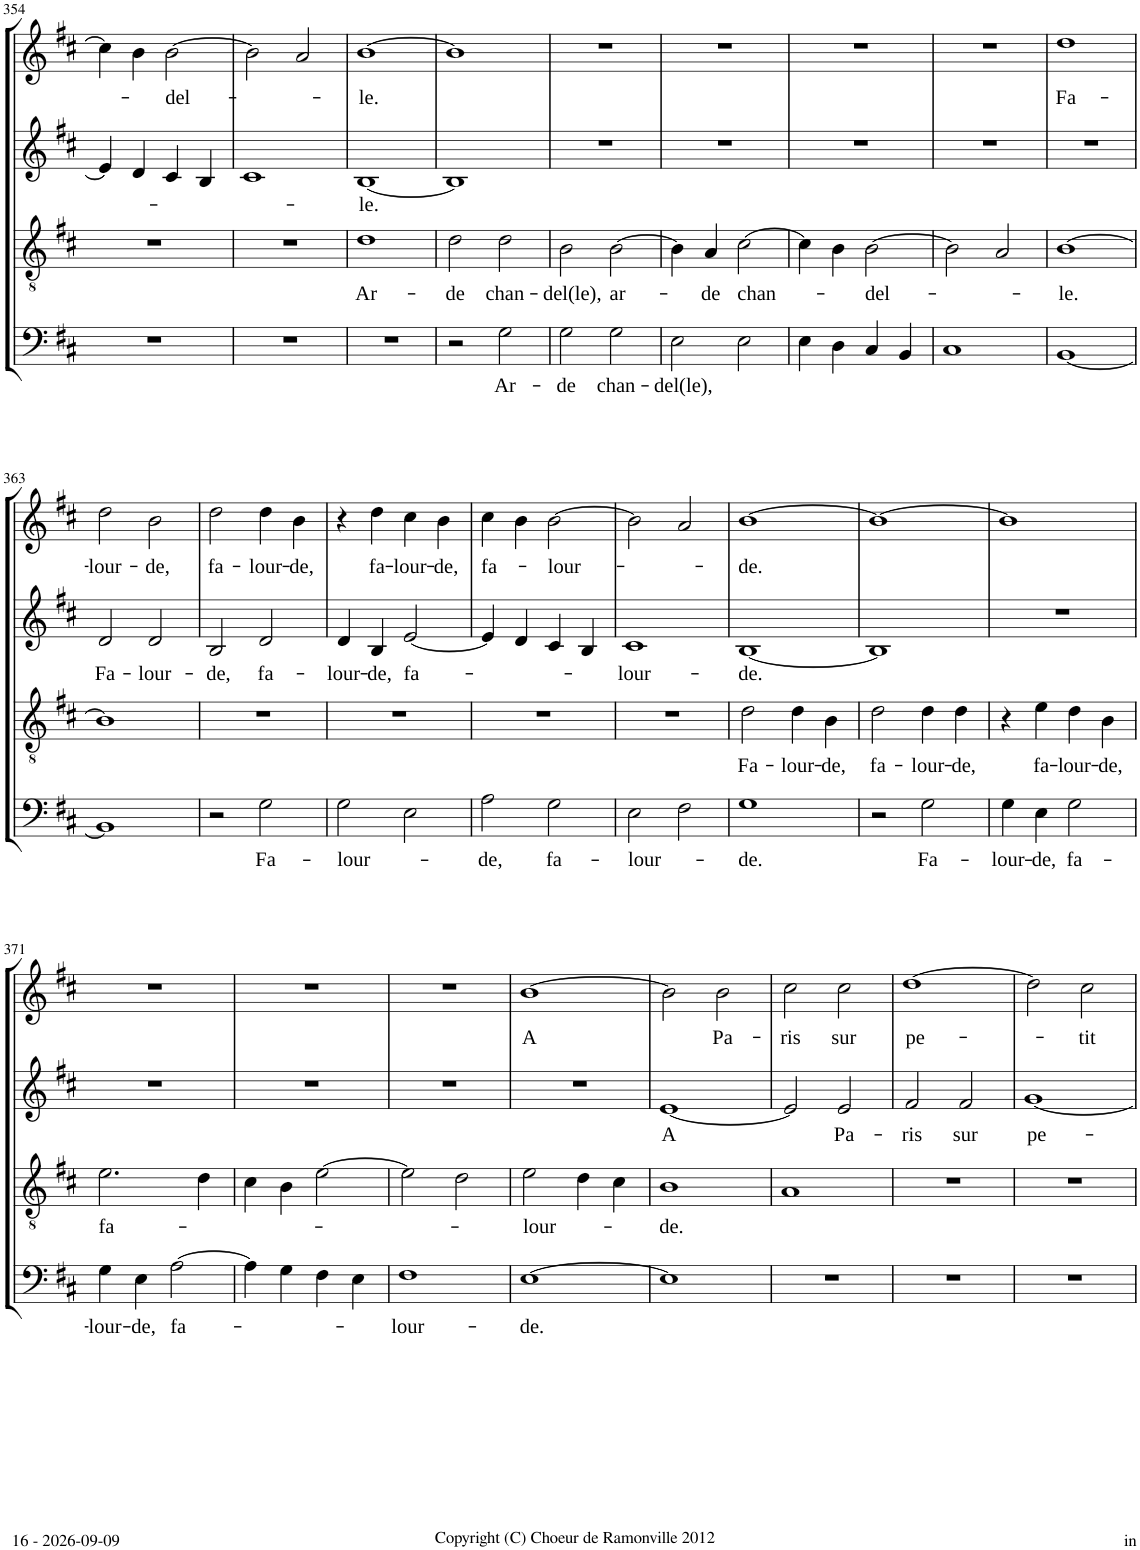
**kern	**text	**kern	**text	**kern	**text	**kern	**text
*part4	*part4	*part3	*part3	*part2	*part2	*part1	*part1
*staff4	*staff4	*staff3	*staff3	*staff2	*staff2	*staff1	*staff1
*I"Basse	*	*I"Ténor	*	*I"Alto	*	*I"Soprano	*
*I'B	*	*I'T	*	*	*	*I'S	*
!!LO:PB:g=z
*clefF4	*	*clefGv2	*	*clefG2	*	*clefG2	*
*k[f#c#]	*	*k[f#c#]	*	*k[f#c#]	*	*k[f#c#]	*
*M4/4	*	*M4/4	*	*M4/4	*	*M4/4	*
*met(c|)	*	*met(c|)	*	*met(c|)	*	*met(c|)	*
=354	=354	=354	=354	=354	=354	=354	=354
1r	.	1r	.	4e/]	.	4cc#\]	.
.	.	.	.	4d/	.	4b\	.
!	!	!	!	!	!	!	!LO:LY:b
.	.	.	.	4c#/	.	[2b\	-del-
.	.	.	.	4B/	.	.	.
=355	=355	=355	=355	=355	=355	=355	=355
1r	.	1r	.	1c#	.	2b\]	.
.	.	.	.	.	.	2a/	.
=356	=356	=356	=356	=356	=356	=356	=356
!	!	!	!LO:LY:b	!	!LO:LY:b	!	!LO:LY:b
1r	.	1d	Ar-	[1B	-le.	[1b	-le.
=357	=357	=357	=357	=357	=357	=357	=357
!	!	!	!LO:LY:b	!	!	!	!
2r	.	2d\	-de	1B]	.	1b]	.
!	!LO:LY:b	!	!LO:LY:b	!	!	!	!
2G\	Ar-	2d\	chan-	.	.	.	.
=358	=358	=358	=358	=358	=358	=358	=358
!	!LO:LY:b	!	!LO:LY:b	!	!	!	!
2G\	-de	2B\	-del(le),	1r	.	1r	.
!	!LO:LY:b	!	!LO:LY:b	!	!	!	!
2G\	chan-	[2B\	ar-	.	.	.	.
=359	=359	=359	=359	=359	=359	=359	=359
!	!LO:LY:b	!	!	!	!	!	!
2E\	-del(le),	4B\]	.	1r	.	1r	.
!	!	!	!LO:LY:b	!	!	!	!
.	.	4A/	-de	.	.	.	.
!	!	!	!LO:LY:b	!	!	!	!
2E\	.	[2c#\	chan-	.	.	.	.
=360	=360	=360	=360	=360	=360	=360	=360
4E\	.	4c#\]	.	1r	.	1r	.
4D\	.	4B\	.	.	.	.	.
!	!	!	!LO:LY:b	!	!	!	!
4C#/	.	[2B\	-del-	.	.	.	.
4BB/	.	.	.	.	.	.	.
=361	=361	=361	=361	=361	=361	=361	=361
1C#	.	2B\]	.	1r	.	1r	.
.	.	2A/	.	.	.	.	.
=362	=362	=362	=362	=362	=362	=362	=362
!	!	!	!LO:LY:b	!	!	!	!LO:LY:b
[1BB	.	[1B	-le.	1r	.	1dd	Fa-
!!LO:LB:g=z
=363	=363	=363	=363	=363	=363	=363	=363
!	!	!	!	!	!LO:LY:b	!	!LO:LY:b
1BB]	.	1B]	.	2d/	Fa-	2dd\	-lour-
!	!	!	!	!	!LO:LY:b	!	!LO:LY:b
.	.	.	.	2d/	-lour-	2b\	-de,
=364	=364	=364	=364	=364	=364	=364	=364
!	!	!	!	!	!LO:LY:b	!	!LO:LY:b
2r	.	1r	.	2B/	-de,	2dd\	fa-
!	!LO:LY:b	!	!	!	!LO:LY:b	!	!LO:LY:b
2G\	Fa-	.	.	2d/	fa-	4dd\	-lour-
!	!	!	!	!	!	!	!LO:LY:b
.	.	.	.	.	.	4b\	-de,
=365	=365	=365	=365	=365	=365	=365	=365
!	!LO:LY:b	!	!	!	!LO:LY:b	!	!
2G\	-lour-	1r	.	4d/	-lour-	4r	.
!	!	!	!	!	!LO:LY:b	!	!LO:LY:b
.	.	.	.	4B/	-de,	4dd\	fa-
!	!	!	!	!	!LO:LY:b	!	!LO:LY:b
2E\	.	.	.	[2e/	fa-	4cc#\	-lour-
!	!	!	!	!	!	!	!LO:LY:b
.	.	.	.	.	.	4b\	-de,
=366	=366	=366	=366	=366	=366	=366	=366
!	!LO:LY:b	!	!	!	!	!	!LO:LY:b
2A\	-de,	1r	.	4e/]	.	4cc#\	fa-
.	.	.	.	4d/	.	4b\	.
!	!LO:LY:b	!	!	!	!	!	!LO:LY:b
2G\	fa-	.	.	4c#/	.	[2b\	-lour-
.	.	.	.	4B/	.	.	.
=367	=367	=367	=367	=367	=367	=367	=367
!	!LO:LY:b	!	!	!	!LO:LY:b	!	!
2E\	-lour-	1r	.	1c#	-lour-	2b\]	.
2F#\	.	.	.	.	.	2a/	.
=368	=368	=368	=368	=368	=368	=368	=368
!	!LO:LY:b	!	!LO:LY:b	!	!LO:LY:b	!	!LO:LY:b
1G	-de.	2d\	Fa-	[1B	-de.	[1b	-de.
!	!	!	!LO:LY:b	!	!	!	!
.	.	4d\	-lour-	.	.	.	.
!	!	!	!LO:LY:b	!	!	!	!
.	.	4B\	-de,	.	.	.	.
=369	=369	=369	=369	=369	=369	=369	=369
!	!	!	!LO:LY:b	!	!	!	!
2r	.	2d\	fa-	1B]	.	1b_	.
!	!LO:LY:b	!	!LO:LY:b	!	!	!	!
2G\	Fa-	4d\	-lour-	.	.	.	.
!	!	!	!LO:LY:b	!	!	!	!
.	.	4d\	-de,	.	.	.	.
=370	=370	=370	=370	=370	=370	=370	=370
!	!LO:LY:b	!	!	!	!	!	!
4G\	-lour-	4r	.	1r	.	1b]	.
!	!LO:LY:b	!	!LO:LY:b	!	!	!	!
4E\	-de,	4e\	fa-	.	.	.	.
!	!LO:LY:b	!	!LO:LY:b	!	!	!	!
2G\	fa-	4d\	-lour-	.	.	.	.
!	!	!	!LO:LY:b	!	!	!	!
.	.	4B\	-de,	.	.	.	.
!!LO:LB:g=z
=371	=371	=371	=371	=371	=371	=371	=371
!	!LO:LY:b	!	!LO:LY:b	!	!	!	!
4G\	-lour-	2.e\	fa-	1r	.	1r	.
!	!LO:LY:b	!	!	!	!	!	!
4E\	-de,	.	.	.	.	.	.
!	!LO:LY:b	!	!	!	!	!	!
[2A\	fa-	.	.	.	.	.	.
.	.	4d\	.	.	.	.	.
=372	=372	=372	=372	=372	=372	=372	=372
4A\]	.	4c#\	.	1r	.	1r	.
4G\	.	4B\	.	.	.	.	.
4F#\	.	[2e\	.	.	.	.	.
4E\	.	.	.	.	.	.	.
=373	=373	=373	=373	=373	=373	=373	=373
!	!LO:LY:b	!	!	!	!	!	!
1F#	-lour-	2e\]	.	1r	.	1r	.
.	.	2d\	.	.	.	.	.
=374	=374	=374	=374	=374	=374	=374	=374
!	!LO:LY:b	!	!LO:LY:b	!	!	!	!LO:LY:b
[1E	-de.	2e\	-lour-	1r	.	[1b	A
.	.	4d\	.	.	.	.	.
.	.	4c#\	.	.	.	.	.
=375	=375	=375	=375	=375	=375	=375	=375
!	!	!	!LO:LY:b	!	!LO:LY:b	!	!
1E]	.	1B	-de.	[1e	A	2b\]	.
!	!	!	!	!	!	!	!LO:LY:b
.	.	.	.	.	.	2b\	Pa-
=376	=376	=376	=376	=376	=376	=376	=376
!	!	!	!	!	!	!	!LO:LY:b
1r	.	1A	.	2e/]	.	2cc#\	-ris
!	!	!	!	!	!LO:LY:b	!	!LO:LY:b
.	.	.	.	2e/	Pa-	2cc#\	sur
=377	=377	=377	=377	=377	=377	=377	=377
!	!	!	!	!	!LO:LY:b	!	!LO:LY:b
1r	.	1r	.	2f#/	-ris	[1dd	pe-
!	!	!	!	!	!LO:LY:b	!	!
.	.	.	.	2f#/	sur	.	.
=378	=378	=378	=378	=378	=378	=378	=378
!	!	!	!	!	!LO:LY:b	!	!
1r	.	1r	.	[1g	pe-	2dd\]	.
!	!	!	!	!	!	!	!LO:LY:b
.	.	.	.	.	.	2cc#\	-tit
=	=	=	=	=	=	=	=
*-	*-	*-	*-	*-	*-	*-	*-
